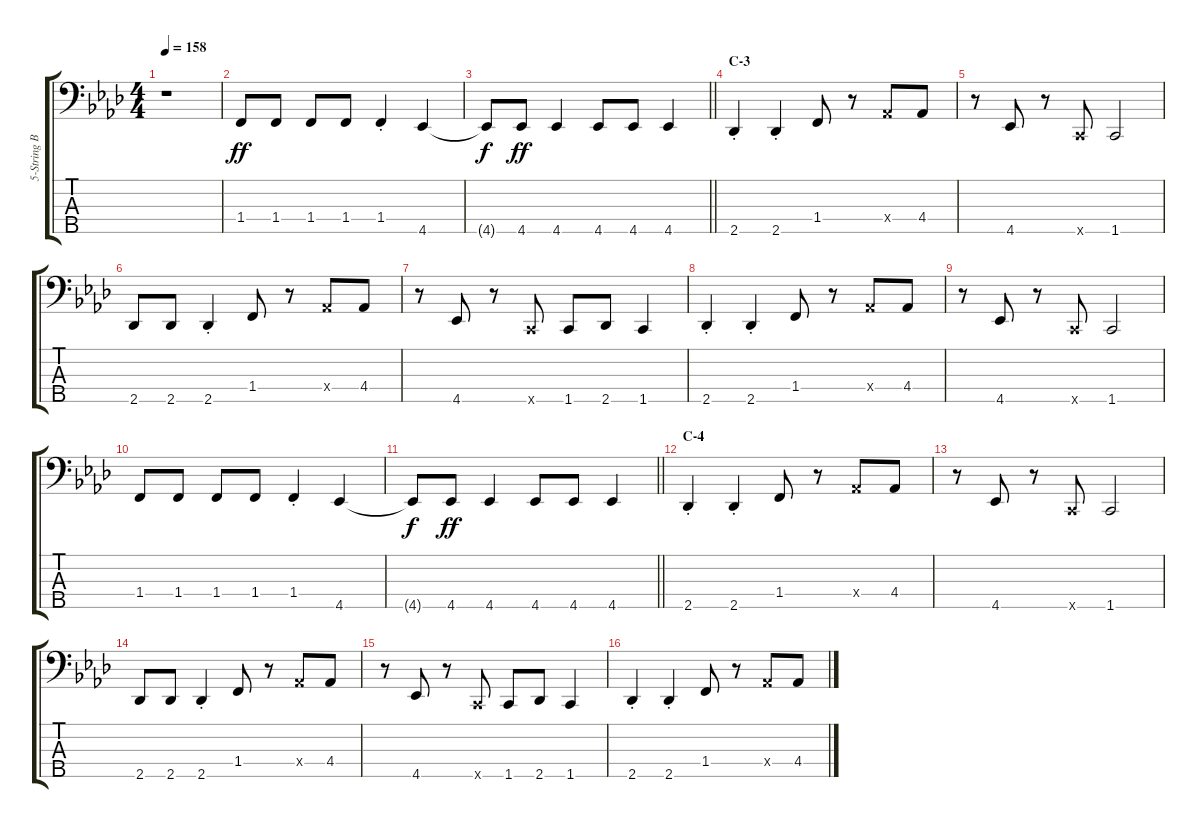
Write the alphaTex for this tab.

\track ("5-String Bass" "5-String B") {instrument electricbassfinger}
\staff {score tabs}
\tuning (G2 D2 A1 E1 B0) {hide}
\ts (4 4)
\tempo 158
\clef f4
\ks ab
r.1{dy ff} |
1.4.8 1.4.8 1.4.8 1.4.8 1.4{st}.4 4.5.4 |
\barLineRight lightlight
4.5{t}.8{dy f} 4.5.8{dy ff} 4.5.4 4.5.8 4.5.8 4.5.4 |
\section ("" "C-3")
2.5{st}.4 2.5{st}.4 1.4.8 r.8 4.4{x}.8 4.4.8 |
r.8 4.5.8 r.8 1.5{x}.8 1.5.2 |
2.5.8 2.5.8 2.5{st}.4 1.4.8 r.8 4.4{x}.8 4.4.8 |
r.8 4.5.8 r.8 1.5{x}.8 1.5.8 2.5.8 1.5.4 |
2.5{st}.4 2.5{st}.4 1.4.8 r.8 4.4{x}.8 4.4.8 |
r.8 4.5.8 r.8 1.5{x}.8 1.5.2 |
1.4.8 1.4.8 1.4.8 1.4.8 1.4{st}.4 4.5.4 |
\barLineRight lightlight
4.5{t}.8{dy f} 4.5.8{dy ff} 4.5.4 4.5.8 4.5.8 4.5.4 |
\section ("" "C-4")
2.5{st}.4 2.5{st}.4 1.4.8 r.8 4.4{x}.8 4.4.8 |
r.8 4.5.8 r.8 1.5{x}.8 1.5.2 |
2.5.8 2.5.8 2.5{st}.4 1.4.8 r.8 4.4{x}.8 4.4.8 |
r.8 4.5.8 r.8 1.5{x}.8 1.5.8 2.5.8 1.5.4 |
2.5{st}.4 2.5{st}.4 1.4.8 r.8 4.4{x}.8 4.4.8
